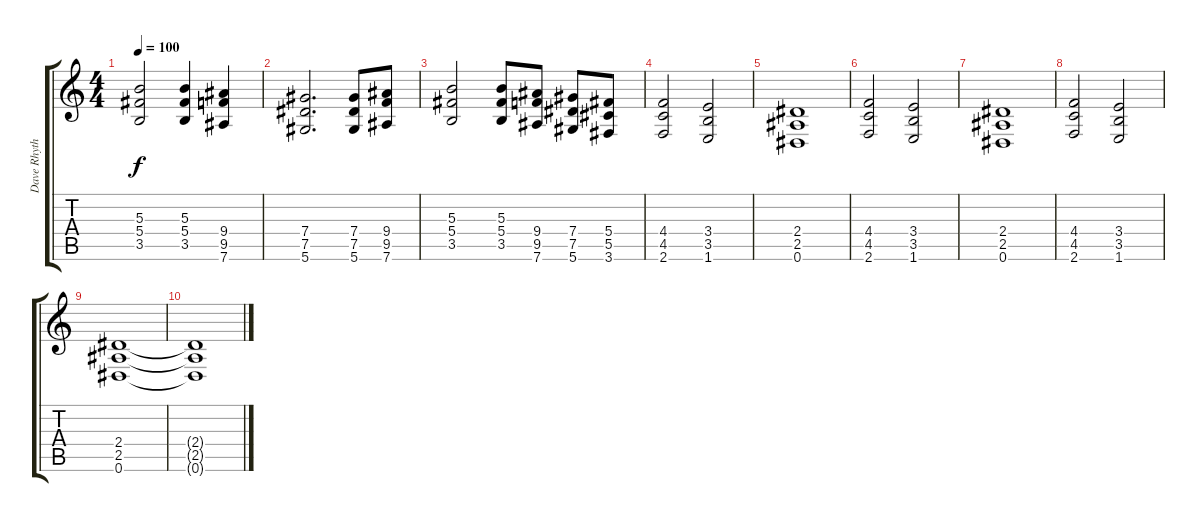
\track ("Dave Rhythm" "Dave Rhyth") {instrument distortionguitar}
\staff {score tabs}
\tuning (Eb4 Bb3 Gb3 Db3 Ab2 Eb2) {hide}
\ts (4 4)
\tempo 100
\clef g2
\ks c
(5.3 5.4 3.5).2{dy f} (5.3 5.4 3.5).4 (9.4 9.5 7.6).4 |
(7.4 7.5 5.6).2{d} (7.4 7.5 5.6).8 (9.4 9.5 7.6).8 |
(5.3 5.4 3.5).2 (5.3 5.4 3.5).8 (9.4 9.5 7.6).8 (7.4 7.5 5.6).8 (5.4 5.5 3.6).8 |
(4.4 4.5 2.6).2 (3.4 3.5 1.6).2 |
(2.4 2.5 0.6).1 |
(4.4 4.5 2.6).2 (3.4 3.5 1.6).2 |
(2.4 2.5 0.6).1 |
(4.4 4.5 2.6).2 (3.4 3.5 1.6).2 |
(2.4 2.5 0.6).1 |
(2.4{t} 2.5{t} 0.6{t}).1
